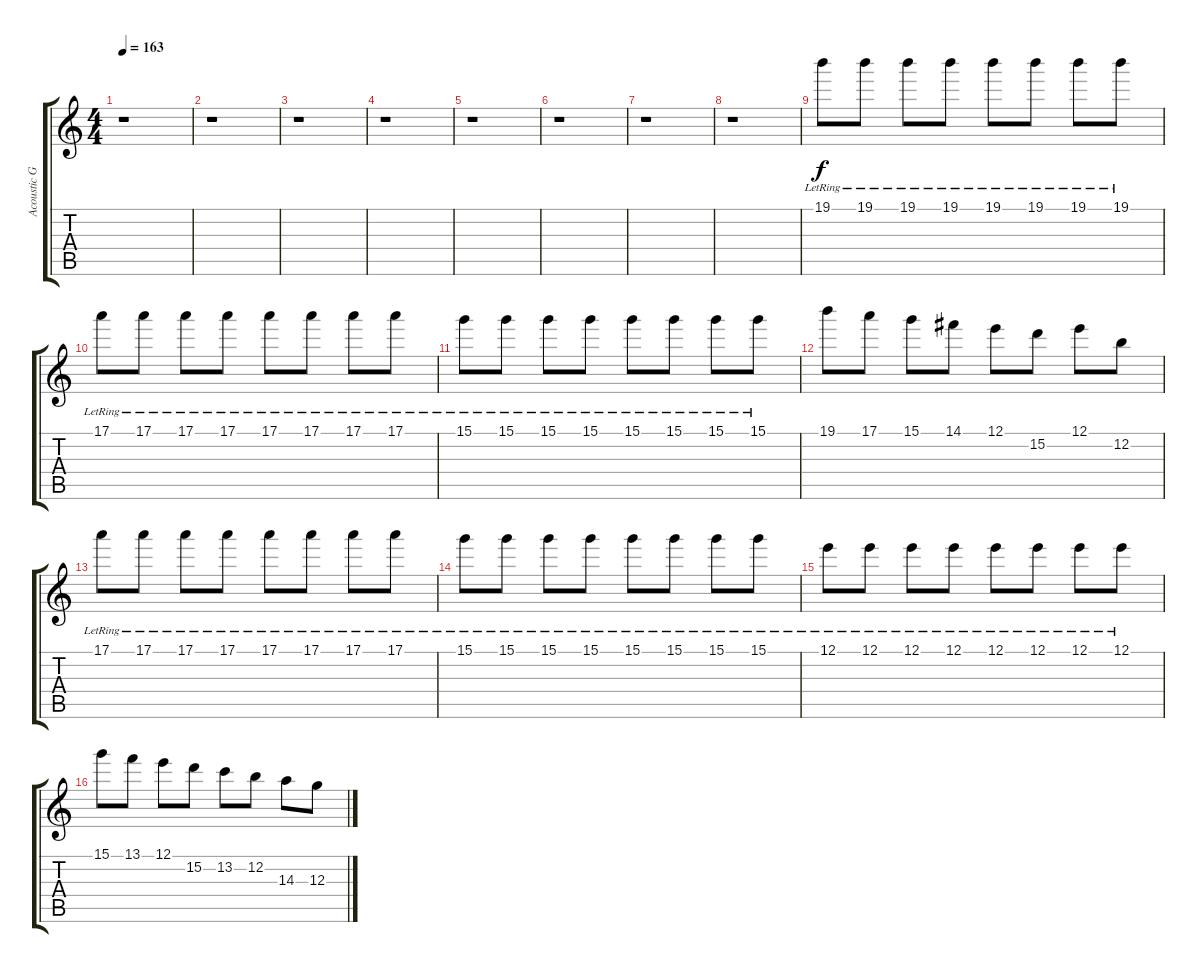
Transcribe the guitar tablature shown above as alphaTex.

\track ("Acoustic Guitar III" "Acoustic G") {instrument acousticguitarnylon}
\staff {score tabs}
\tuning (E4 B3 G3 D3 A2 E2) {hide}
\ts (4 4)
\tempo 163
\clef g2
\ks c
r.1{dy f} |
r.1 |
r.1 |
r.1 |
r.1 |
r.1 |
r.1 |
r.1 |
19.1{lr}.8{volume 8} 19.1{lr}.8 19.1{lr}.8 19.1{lr}.8 19.1{lr}.8 19.1{lr}.8 19.1{lr}.8 19.1{lr}.8 |
17.1{lr}.8 17.1{lr}.8 17.1{lr}.8 17.1{lr}.8 17.1{lr}.8 17.1{lr}.8 17.1{lr}.8 17.1{lr}.8 |
15.1{lr}.8 15.1{lr}.8 15.1{lr}.8 15.1{lr}.8 15.1{lr}.8 15.1{lr}.8 15.1{lr}.8 15.1{lr}.8 |
19.1.8 17.1.8 15.1.8 14.1.8 12.1.8 15.2.8 12.1.8 12.2.8 |
17.1{lr}.8 17.1{lr}.8 17.1{lr}.8 17.1{lr}.8 17.1{lr}.8 17.1{lr}.8 17.1{lr}.8 17.1{lr}.8 |
15.1{lr}.8 15.1{lr}.8 15.1{lr}.8 15.1{lr}.8 15.1{lr}.8 15.1{lr}.8 15.1{lr}.8 15.1{lr}.8 |
12.1{lr}.8 12.1{lr}.8 12.1{lr}.8 12.1{lr}.8 12.1{lr}.8 12.1{lr}.8 12.1{lr}.8 12.1{lr}.8 |
15.1.8 13.1.8 12.1.8 15.2.8 13.2.8 12.2.8 14.3.8 12.3.8
